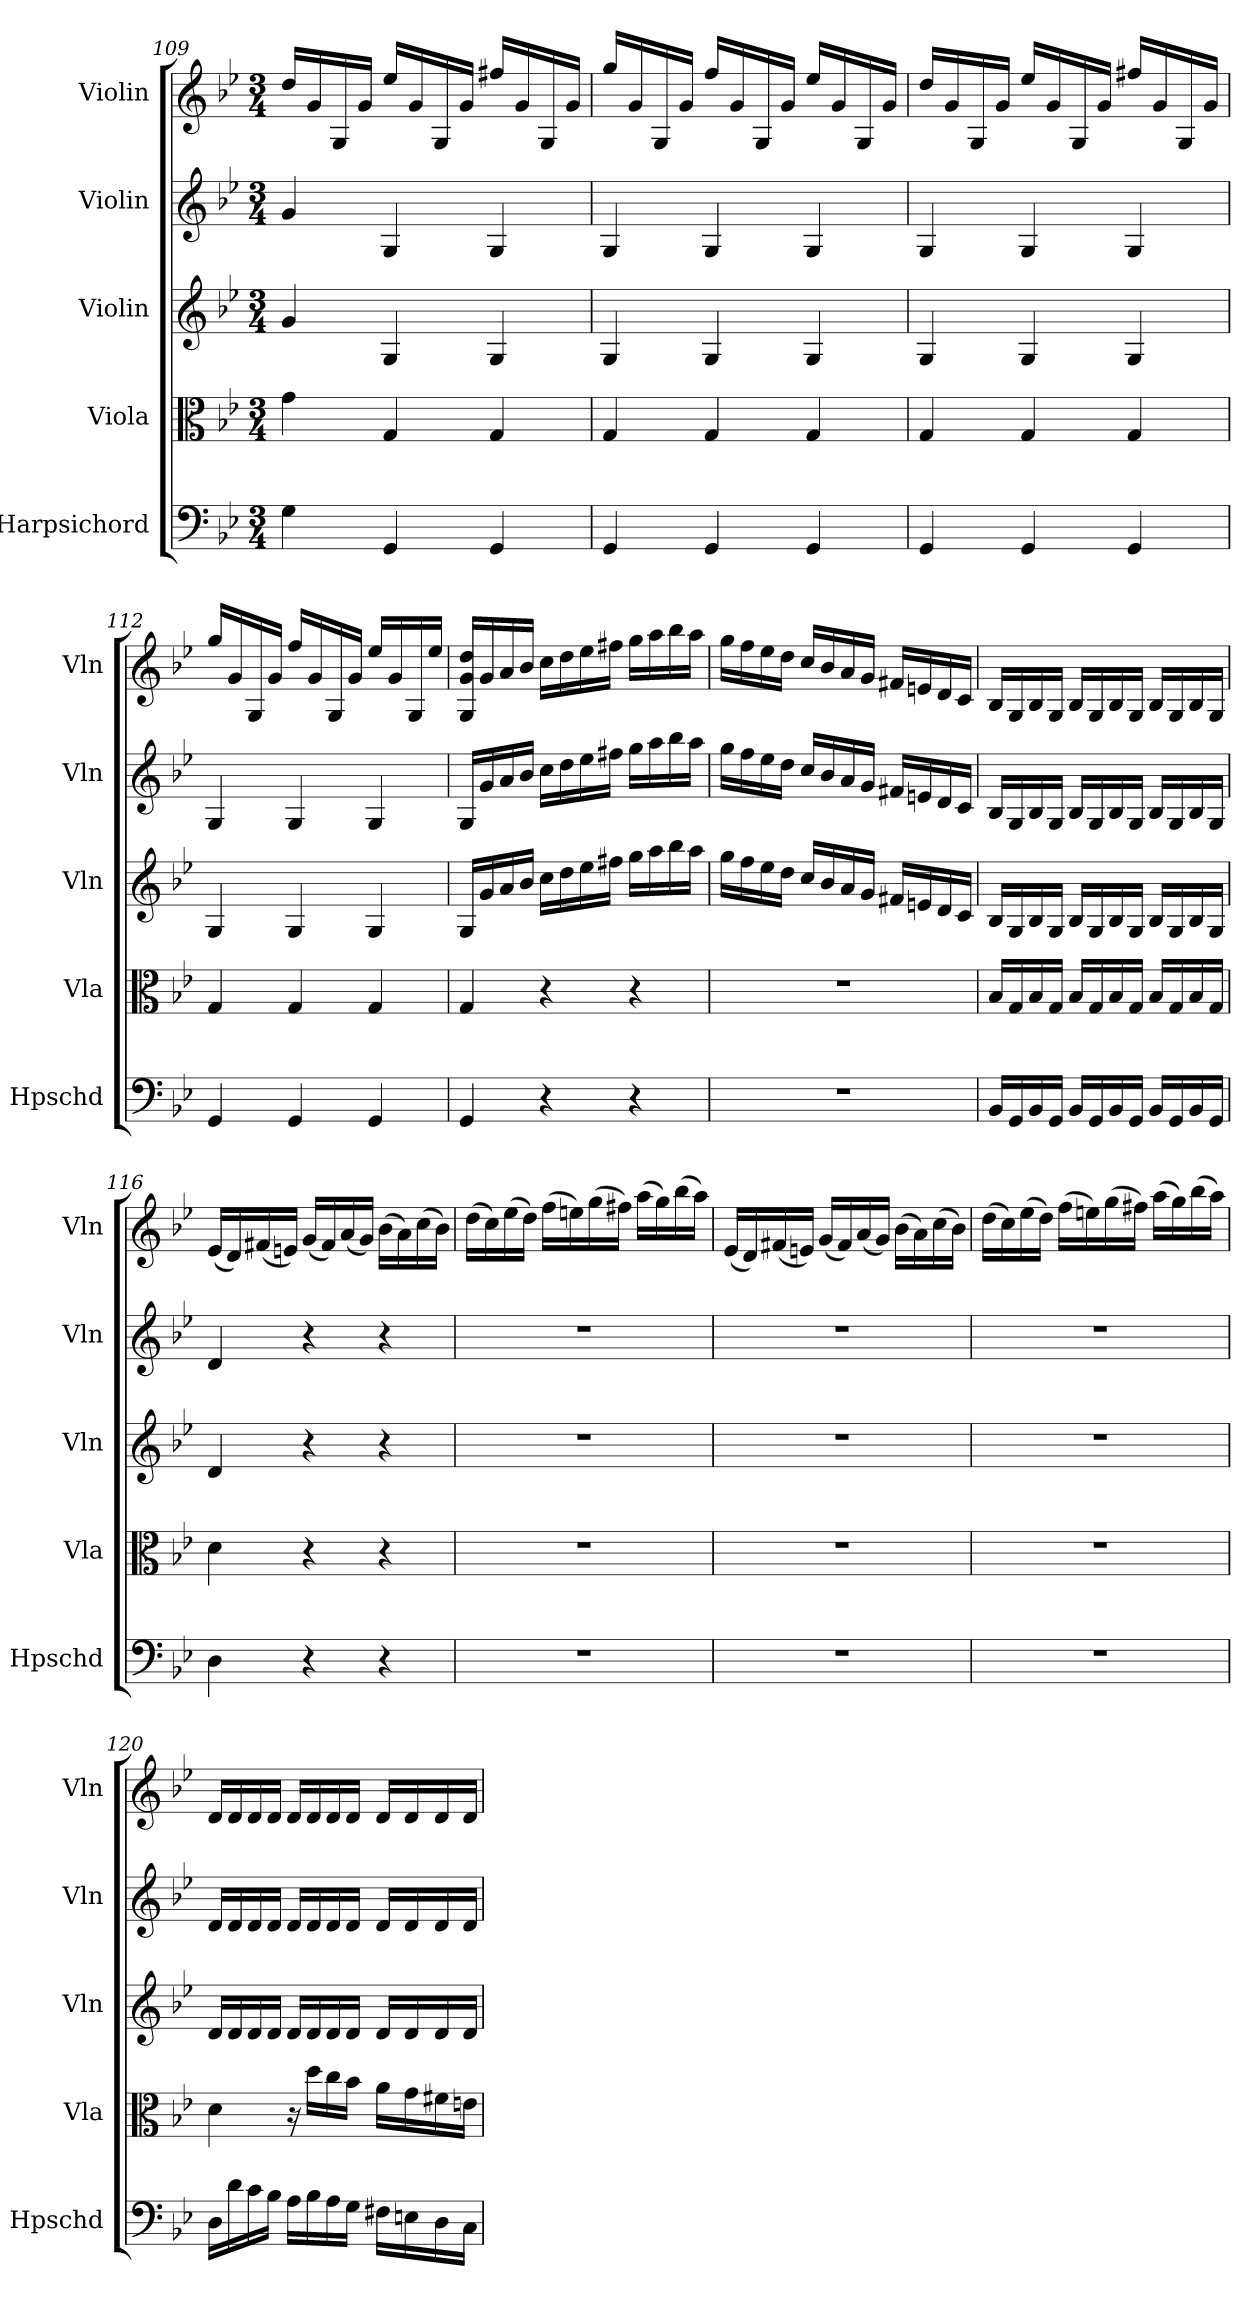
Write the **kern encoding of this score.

**kern	**kern	**kern	**kern	**kern
*part5	*part4	*part3	*part2	*part1
*staff5	*staff4	*staff3	*staff2	*staff1
*I"Harpsichord	*I"Viola	*I"Violin	*I"Violin	*I"Violin
*I'Hpschd	*I'Vla	*I'Vln	*I'Vln	*I'Vln
*clefF4	*clefC3	*clefG2	*clefG2	*clefG2
*k[b-e-]	*k[b-e-]	*k[b-e-]	*k[b-e-]	*k[b-e-]
*g:	*g:	*g:	*g:	*g:
*M3/4	*M3/4	*M3/4	*M3/4	*M3/4
=109	=109	=109	=109	=109
4G\	4g\	4g/	4g/	16dd/LL
.	.	.	.	16g/
.	.	.	.	16G/
.	.	.	.	16g/JJ
4GG/	4G/	4G/	4G/	16ee-/LL
.	.	.	.	16g/
.	.	.	.	16G/
.	.	.	.	16g/JJ
4GG/	4G/	4G/	4G/	16ff#X/LL
.	.	.	.	16g/
.	.	.	.	16G/
.	.	.	.	16g/JJ
=110	=110	=110	=110	=110
4GG/	4G/	4G/	4G/	16gg/LL
.	.	.	.	16g/
.	.	.	.	16G/
.	.	.	.	16g/JJ
4GG/	4G/	4G/	4G/	16ff/LL
.	.	.	.	16g/
.	.	.	.	16G/
.	.	.	.	16g/JJ
4GG/	4G/	4G/	4G/	16ee-/LL
.	.	.	.	16g/
.	.	.	.	16G/
.	.	.	.	16g/JJ
=111	=111	=111	=111	=111
4GG/	4G/	4G/	4G/	16dd/LL
.	.	.	.	16g/
.	.	.	.	16G/
.	.	.	.	16g/JJ
4GG/	4G/	4G/	4G/	16ee-/LL
.	.	.	.	16g/
.	.	.	.	16G/
.	.	.	.	16g/JJ
4GG/	4G/	4G/	4G/	16ff#X/LL
.	.	.	.	16g/
.	.	.	.	16G/
.	.	.	.	16g/JJ
=112	=112	=112	=112	=112
4GG/	4G/	4G/	4G/	16gg/LL
.	.	.	.	16g/
.	.	.	.	16G/
.	.	.	.	16g/JJ
4GG/	4G/	4G/	4G/	16ff/LL
.	.	.	.	16g/
.	.	.	.	16G/
.	.	.	.	16g/JJ
4GG/	4G/	4G/	4G/	16ee-/LL
.	.	.	.	16g/
.	.	.	.	16G/
.	.	.	.	16ee-/JJ
=113	=113	=113	=113	=113
4GG/	4G/	16G/LL	16G/LL	16G/ 16g/ 16dd/LL
.	.	16g/	16g/	16g/
.	.	16a/	16a/	16a/
.	.	16b-/JJ	16b-/JJ	16b-/JJ
4r	4r	16cc\LL	16cc\LL	16cc\LL
.	.	16dd\	16dd\	16dd\
.	.	16ee-\	16ee-\	16ee-\
.	.	16ff#X\JJ	16ff#X\JJ	16ff#X\JJ
4r	4r	16gg\LL	16gg\LL	16gg\LL
.	.	16aa\	16aa\	16aa\
.	.	16bb-\	16bb-\	16bb-\
.	.	16aa\JJ	16aa\JJ	16aa\JJ
=114	=114	=114	=114	=114
2.r	2.r	16gg\LL	16gg\LL	16gg\LL
.	.	16ff\	16ff\	16ff\
.	.	16ee-\	16ee-\	16ee-\
.	.	16dd\JJ	16dd\JJ	16dd\JJ
.	.	16cc/LL	16cc/LL	16cc/LL
.	.	16b-/	16b-/	16b-/
.	.	16a/	16a/	16a/
.	.	16g/JJ	16g/JJ	16g/JJ
.	.	16f#X/LL	16f#X/LL	16f#X/LL
.	.	16en/	16en/	16en/
.	.	16d/	16d/	16d/
.	.	16c/JJ	16c/JJ	16c/JJ
=115	=115	=115	=115	=115
16BB-/LL	16B-/LL	16B-/LL	16B-/LL	16B-/LL
16GG/	16G/	16G/	16G/	16G/
16BB-/	16B-/	16B-/	16B-/	16B-/
16GG/JJ	16G/JJ	16G/JJ	16G/JJ	16G/JJ
16BB-/LL	16B-/LL	16B-/LL	16B-/LL	16B-/LL
16GG/	16G/	16G/	16G/	16G/
16BB-/	16B-/	16B-/	16B-/	16B-/
16GG/JJ	16G/JJ	16G/JJ	16G/JJ	16G/JJ
16BB-/LL	16B-/LL	16B-/LL	16B-/LL	16B-/LL
16GG/	16G/	16G/	16G/	16G/
16BB-/	16B-/	16B-/	16B-/	16B-/
16GG/JJ	16G/JJ	16G/JJ	16G/JJ	16G/JJ
=116	=116	=116	=116	=116
4D\	4d\	4d/	4d/	(16e-/LL
.	.	.	.	16d/)
.	.	.	.	(16f#X/
.	.	.	.	16en/JJ)
4r	4r	4r	4r	(16g/LL
.	.	.	.	16f#/)
.	.	.	.	(16a/
.	.	.	.	16g/JJ)
4r	4r	4r	4r	(16b-\LL
.	.	.	.	16a\)
.	.	.	.	(16cc\
.	.	.	.	16b-\JJ)
=117	=117	=117	=117	=117
2.r	2.r	2.r	2.r	(16dd\LL
.	.	.	.	16cc\)
.	.	.	.	(16ee-\
.	.	.	.	16dd\JJ)
.	.	.	.	(16ff\LL
.	.	.	.	16een\)
.	.	.	.	(16gg\
.	.	.	.	16ff#X\JJ)
.	.	.	.	(16aa\LL
.	.	.	.	16gg\)
.	.	.	.	(16bb-\
.	.	.	.	16aa\JJ)
=118	=118	=118	=118	=118
2.r	2.r	2.r	2.r	(16e-/LL
.	.	.	.	16d/)
.	.	.	.	(16f#X/
.	.	.	.	16en/JJ)
.	.	.	.	(16g/LL
.	.	.	.	16f#/)
.	.	.	.	(16a/
.	.	.	.	16g/JJ)
.	.	.	.	(16b-\LL
.	.	.	.	16a\)
.	.	.	.	(16cc\
.	.	.	.	16b-\JJ)
=119	=119	=119	=119	=119
2.r	2.r	2.r	2.r	(16dd\LL
.	.	.	.	16cc\)
.	.	.	.	(16ee-\
.	.	.	.	16dd\JJ)
.	.	.	.	(16ff\LL
.	.	.	.	16een\)
.	.	.	.	(16gg\
.	.	.	.	16ff#X\JJ)
.	.	.	.	(16aa\LL
.	.	.	.	16gg\)
.	.	.	.	(16bb-\
.	.	.	.	16aa\JJ)
=120	=120	=120	=120	=120
16D\LL	4d\	16d/LL	16d/LL	16d/LL
16d\	.	16d/	16d/	16d/
16c\	.	16d/	16d/	16d/
16B-\JJ	.	16d/JJ	16d/JJ	16d/JJ
16A\LL	16r	16d/LL	16d/LL	16d/LL
16B-\	16dd\LL	16d/	16d/	16d/
16A\	16cc\	16d/	16d/	16d/
16G\JJ	16b-\JJ	16d/JJ	16d/JJ	16d/JJ
16F#X\LL	16a\LL	16d/LL	16d/LL	16d/LL
16En\	16g\	16d/	16d/	16d/
16D\	16f#X\	16d/	16d/	16d/
16C\JJ	16en\JJ	16d/JJ	16d/JJ	16d/JJ
=	=	=	=	=
*-	*-	*-	*-	*-
